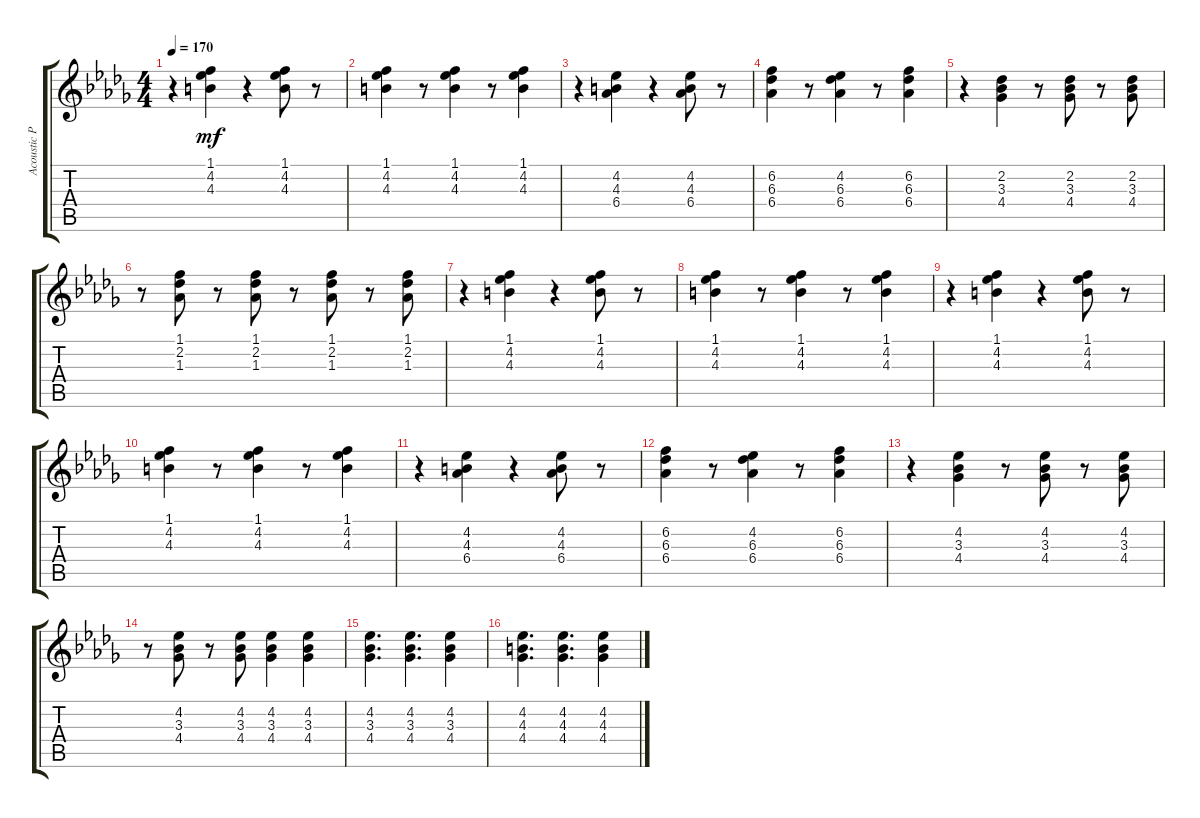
\track ("Acoustic Piano" "Acoustic P") {instrument acousticguitarsteel}
\staff {score tabs}
\tuning (E4 B3 G3 D3 A2 E2) {hide}
\ts (4 4)
\tempo 170
\clef g2
\ks db
r.4{dy mf} (1.1 4.2 4.3).4 r.4 (1.1 4.2 4.3).8 r.8 |
(1.1 4.2 4.3).4 r.8 (1.1 4.2 4.3).4 r.8 (1.1 4.2 4.3).4 |
r.4 (4.2 4.3 6.4).4 r.4 (4.2 4.3 6.4).8 r.8 |
(6.2 6.3 6.4).4 r.8 (4.2 6.3 6.4).4 r.8 (6.2 6.3 6.4).4 |
r.4 (2.2 3.3 4.4).4 r.8 (2.2 3.3 4.4).8 r.8 (2.2 3.3 4.4).8 |
r.8 (1.1 2.2 1.3).8 r.8 (1.1 2.2 1.3).8 r.8 (1.1 2.2 1.3).8 r.8 (1.1 2.2 1.3).8 |
r.4 (1.1 4.2 4.3).4 r.4 (1.1 4.2 4.3).8 r.8 |
(1.1 4.2 4.3).4 r.8 (1.1 4.2 4.3).4 r.8 (1.1 4.2 4.3).4 |
r.4 (1.1 4.2 4.3).4 r.4 (1.1 4.2 4.3).8 r.8 |
(1.1 4.2 4.3).4 r.8 (1.1 4.2 4.3).4 r.8 (1.1 4.2 4.3).4 |
r.4 (4.2 4.3 6.4).4 r.4 (4.2 4.3 6.4).8 r.8 |
(6.2 6.3 6.4).4 r.8 (4.2 6.3 6.4).4 r.8 (6.2 6.3 6.4).4 |
r.4 (4.2 3.3 4.4).4 r.8 (4.2 3.3 4.4).8 r.8 (4.2 3.3 4.4).8 |
r.8 (4.2 3.3 4.4).8 r.8 (4.2 3.3 4.4).8 (4.2 3.3 4.4).4 (4.2 3.3 4.4).4 |
(4.2 3.3 4.4).4{d} (4.2 3.3 4.4).4{d} (4.2 3.3 4.4).4 |
(4.2 4.3 4.4).4{d} (4.2 4.3 4.4).4{d} (4.2 4.3 4.4).4
